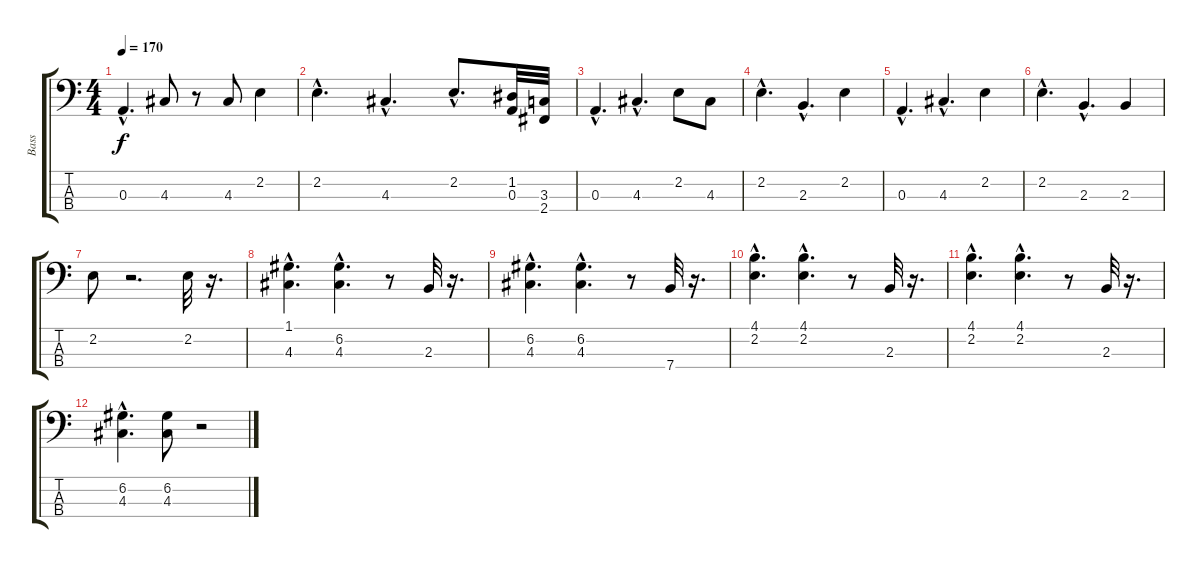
\track ("Bass" "Bass") {instrument electricbassfinger}
\staff {score tabs}
\tuning (G2 D2 A1 E1) {hide}
\ts (4 4)
\tempo 170
\clef f4
\ks c
0.3{hac}.4{d dy f} 4.3.8 r.8 4.3.8 2.2.4 |
2.2{hac}.4{d} 4.3{hac}.4{d} 2.2{hac}.8{d} (1.2 0.3).32 (3.3 2.4).32 |
0.3{hac}.4{d} 4.3{hac}.4{d} 2.2.8 4.3.8 |
2.2{hac}.4{d} 2.3{hac}.4{d} 2.2.4 |
0.3{hac}.4{d} 4.3{hac}.4{d} 2.2.4 |
2.2{hac}.4{d} 2.3{hac}.4{d} 2.3.4 |
2.2.8 r.2{d} 2.2.32 r.16{d} |
(1.1{hac} 4.3{hac}).4{d} (6.2{hac} 4.3{hac}).4{d} r.8 2.3.32 r.16{d} |
(6.2{hac} 4.3{hac}).4{d} (6.2{hac} 4.3{hac}).4{d} r.8 7.4.32 r.16{d} |
(4.1{hac} 2.2{hac}).4{d} (4.1{hac} 2.2{hac}).4{d} r.8 2.3.32 r.16{d} |
(4.1{hac} 2.2{hac}).4{d} (4.1{hac} 2.2{hac}).4{d} r.8 2.3.32 r.16{d} |
(6.2{hac} 4.3{hac}).4{d} (6.2 4.3).8 r.2
